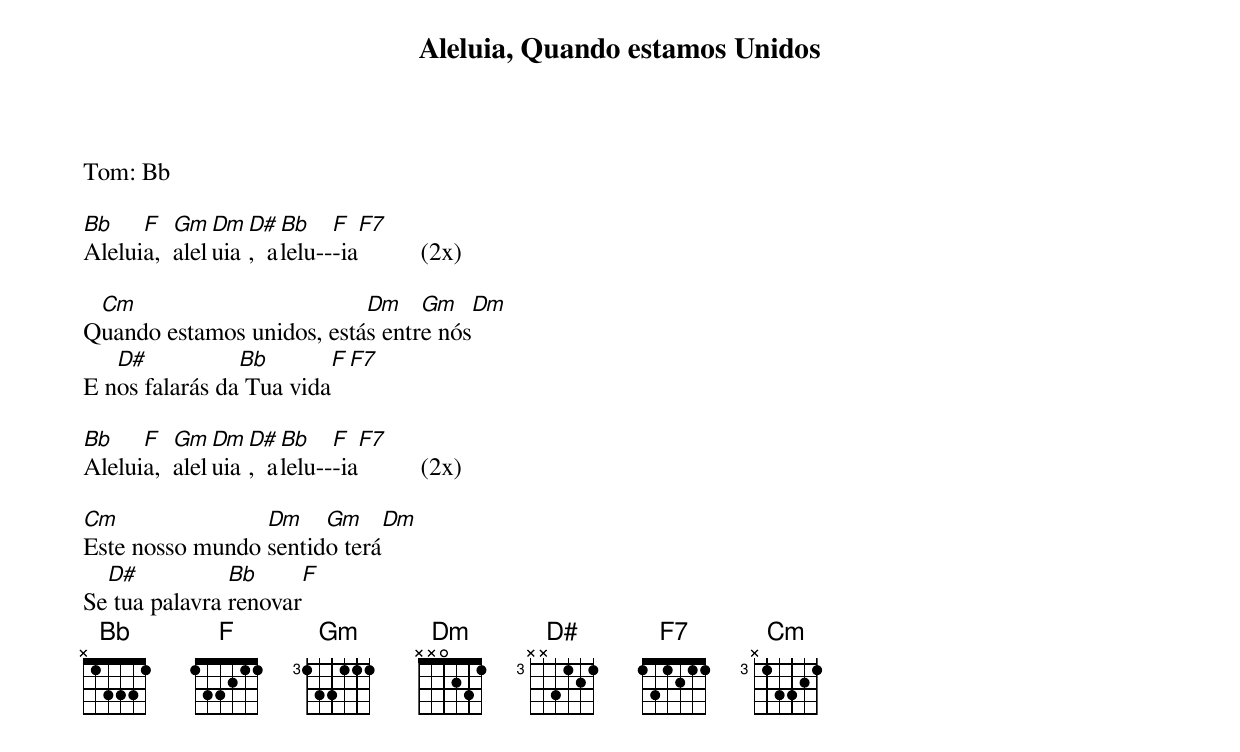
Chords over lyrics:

Aleluia, Quando estamos Unidos
Tom: Bb

Bb    F   Gm  Dm D#  Bb    F  F7
Aleluia,  aleluia,  alelu---ia          (2x)

 Cm                        Dm    Gm            Dm
Quando estamos unidos, estás entre nós
   D#           Bb               F   F7
E nos falarás da Tua vida

Bb    F   Gm  Dm D#  Bb    F  F7
Aleluia,  aleluia,  alelu---ia          (2x)

Cm               Dm    Gm         Dm
Este nosso mundo sentido terá
  D#           Bb               F
Se tua palavra renovar
